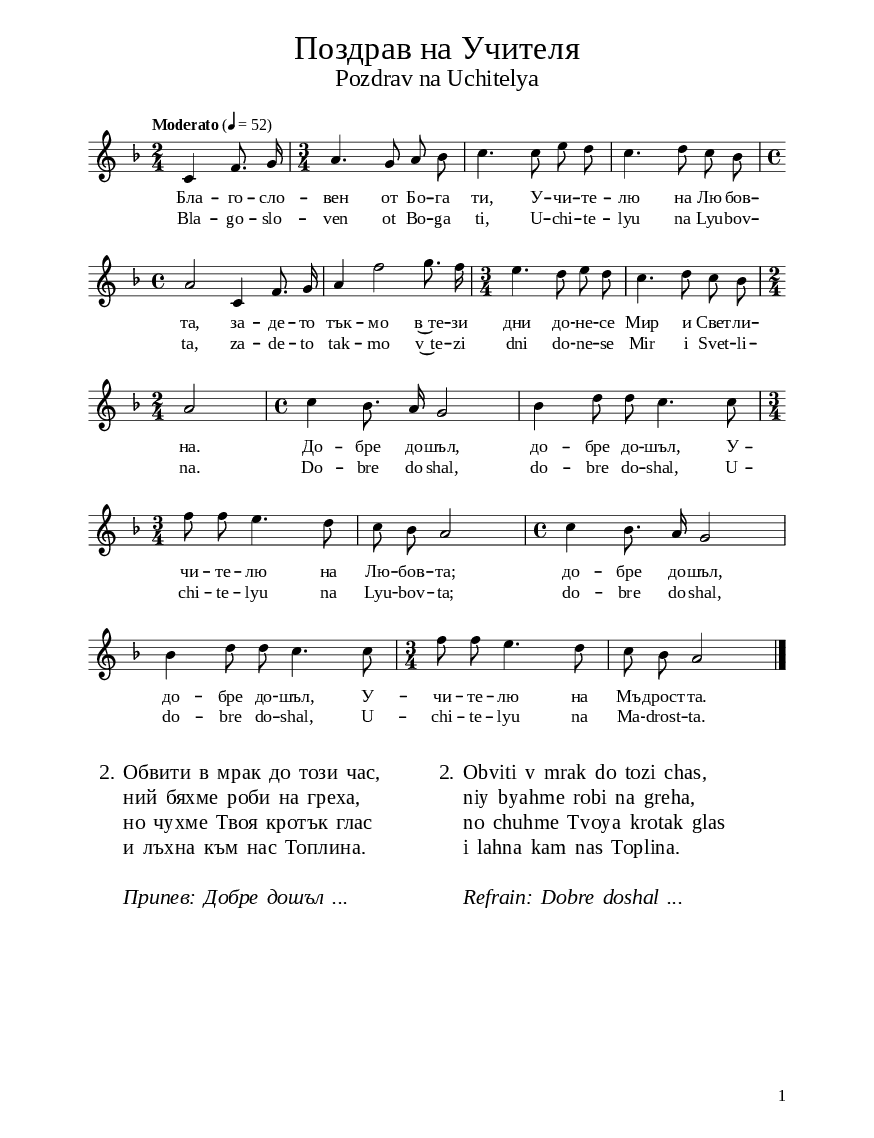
\version "2.24.0"

% include paper part and global functions
\include "include/globals.ily"

\bookpart {
  \include "include/bookpart-paper.ily"
  \score {
    \include "include/score-layout.ily"

    \new Voice \absolute  {
      \clef treble
      \key f \major
      \time 2/4
      \tempoFunc "Moderato" 4 "52"
      \autoBeamOff


      c'4 f'8. g'16 | \time 3/4 a'4. g'8 a' bes' | c''4. c''8 e'' d'' | c''4. d''8 c'' bes' \break |

      \time 4/4  a'2 c'4 f'8. g'16 | a'4 f''2 g''8. f''16 | \time 3/4  e''4. d''8 e'' d'' | c''4. d''8 c'' bes' \break |

      \time 2/4 a'2 | \time 4/4  c''4   bes'8. a'16 g'2|  bes'4  d''8 d'' c''4. c''8 \break |

      \time 3/4  f''8 f'' e''4.  d''8 | c'' bes' a'2 | \time 4/4 c''4  bes'8. a'16 g'2 \break |

      bes'4 d''8 d'' c''4. c''8 \time 3/4  f''8 f'' e''4. d''8 | c'' bes' a'2 \bar "|."

    }

    \addlyrics {
      Бла -- го -- сло -- вен от Бо -- га ти, У -- чи -- те --
      лю на Лю -- бов -- та, за -- де -- то тък -- мо
      в~те -- зи дни до -- не -- се Мир и Свет -- ли -- на.
      До -- бре до -- шъл, до -- бре до -- шъл,
      У -- чи -- те -- лю на Лю -- бов -- та; до --
      бре до -- шъл, до -- бре до -- шъл, У -- чи --
      те -- лю на Мъ -- дрост -- та.
    }

    \addlyrics {
      Bla -- go -- slo -- ven ot Bo -- ga ti, U -- chi -- te --
      lyu na Lyu -- bov -- ta, za -- de -- to tak -- mo
      v~te -- zi dni do -- ne -- se Mir i Svet -- li -- na.
      Do -- bre do -- shal, do -- bre do -- shal,
      U -- chi -- te -- lyu na Lyu -- bov -- ta; do --
      bre do -- shal, do -- bre do -- shal, U -- chi --
      te -- lyu na Ma -- drost -- ta.
    }

    \header {
      title = \titleFunc "Поздрав на Учителя" "Pozdrav na Uchitelya"
    }

    \midi{}

  } % score

  \markup \fontsize #bgCoupletFontSize {
    \hspace #1
    \override #`(baseline-skip . ,bgCoupletBaselineSkip)
    \column {
      \line { 2. Обвити в мрак до този час, }
      \line { "   " ний бяхме роби на греха, }

      \line { "   " но чухме Твоя кротък глас }

      \line { "   " и лъхна към нас Топлина. }
      \line { "   " }

      \line { "   " \italic{Припев: Добре дошъл ...} }
    }

    \hspace #5
    \override #`(baseline-skip . ,bgCoupletBaselineSkip)
    \column {
      \line { 2. Obviti v mrak do tozi chas, }
      \line { "   " niy byahme robi na greha, }

      \line { "   " no chuhme Tvoya krotak glas }

      \line { "   " i lahna kam nas Toplina. }
      \line { "   " }

      \line { "   " \italic{Refrain: Dobre doshal ...} }
    } %column
  } % markup
  \pageBreak

  \markup \fontsize #bgCoupletFontSize {
    \hspace #1
    \override #`(baseline-skip . ,bgCoupletBaselineSkip)
    \column {
      \line { 3. Учителю Благословен, }

      \line { "   " Ти ни сърцата обнови, }

      \line { "   " запали Огън в нас свещен }

      \line { "   " и сладки думи оживи. }

      \line { "   " }

      \line { "   " \italic{Припев: Добре дошъл ...} }
      \line { "   " }

      \line { 4. Учителю, наш скъпи гост, }

      \line { "   " привет от нас Ти приеми; }

      \line { "   " със радост ний готови сме }

      \line { "   " да жертваме живота свой. }
    }

    \hspace #5
    \override #`(baseline-skip . ,bgCoupletBaselineSkip)
    \column {
      \line { 3. Uchitelyu Blagosloven, }

      \line { "   " Ti ni sartsata obnovi, }

      \line { "   " zapali Ogan v nas sveshten }

      \line { "   " i sladki dumi ozhivi. }

      \line { "   " }

      \line { "   " \italic{Refrain: Dobre doshal ...} }
      \line { "   " }

      \line { 4. Uchitelyu, nash skapi gost, }

      \line { "   " privet ot nas Ti priemi; }

      \line { "   " sas radost niy gotovi sme }

      \line { "   " da zhertvame zhivota svoy. }
    } %column
  } % markup

  \markup \empty-three

  % include foreign translation(s) of the song
  \version "2.24.0"

\markup \fill-line { \fontsize #deTitleFontSize "Gruß an den Meister" }
\markup \null
\markup \fontsize #deCoupletFontSize {
  \hspace #10
  \override #`(baseline-skip . ,deCoupletBaselineSkip)

  \column {

    \line { 1. Gesegnet bist du von Gott, }

    \line { "   " oh Meister der Liebe, }

    \line { "   " denn gerade in diesen Tagen}

    \line { "   " hast du Frieden und Licht gebracht.}
    \line { "   " }

    \line { "   " \italic { Refrain :}  }

    \line { "   " Sei willkommen, sei willkommen,}

    \line { "   " Meister der Liebe; }

    \line { "   " sei willkommen, sei willkommen, }

    \line { "   " Meister der Weisheit!}
    \line { "   " }

    \line { 2. Bis zu dieser Stunde von Dunkelheit eingehüllt, }

    \line { "   " waren wir Sklaven der Sünde,}

    \line { "   " aber wir haben deine sanfte Stimme gehört, }

    \line { "   " und Wärme hauchte uns an.}
    \line { "   " }

    \line { "   " \italic { Refrain ...}  }
    \line { "   " }

    \line { 3. Gesegneter Meister,}

    \line { "   " du hast unsere Herzen erneuert, }

    \line { "   " du hast in uns ein heiliges Feuer angezündet}

    \line { "   " und süße Worte belebt.}
    \line { "   " }

    \line { "   " \italic { Refrain ...}  }
    \line { "   " }


    \line { 4. Meister, unser lieber Gast, }

    \line { "   " nimm unseren Gruß an; }

    \line { "   " mit Freude sind wir bereit, }

    \line { "   " unser Leben zu opfern.}


  }
}


} % bookpart
